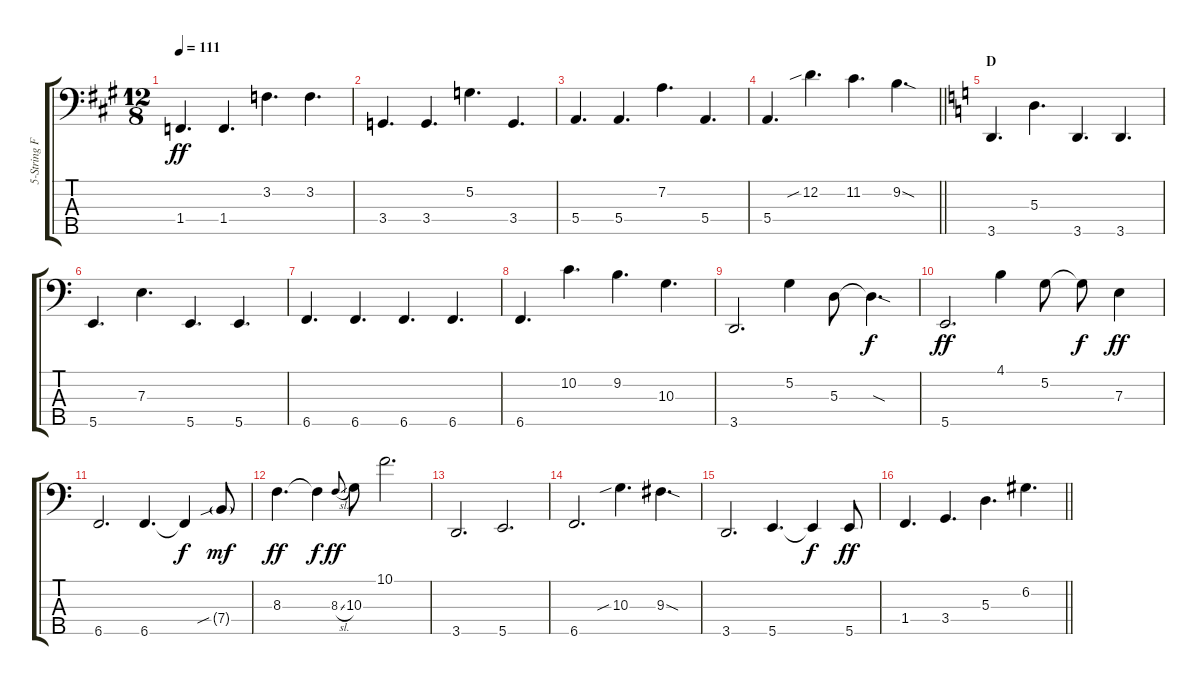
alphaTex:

\track ("5-String Fretless Bass" "5-String F") {instrument fretlessbass}
\staff {score tabs}
\tuning (G2 D2 A1 E1 B0) {hide}
\ts (12 8)
\tempo 111
\clef f4
\ks a
1.4.4{d dy ff} 1.4.4{d} 3.2.4{d} 3.2.4{d} |
3.4.4{d} 3.4.4{d} 5.2.4{d} 3.4.4{d} |
5.4.4{d} 5.4.4{d} 7.2.4{d} 5.4.4{d} |
\barLineRight lightlight
5.4.4{d} 12.2{sib}.4{d} 11.2.4{d} 9.2{sod}.4{d} |
\section ("" "D")
\ks c
3.5.4{d} 5.3.4{d} 3.5.4{d} 3.5.4{d} |
5.5.4{d} 7.3.4{d} 5.5.4{d} 5.5.4{d} |
6.5.4{d} 6.5.4{d} 6.5.4{d} 6.5.4{d} |
6.5.4{d} 10.2.4{d} 9.2.4{d} 10.3.4{d} |
3.5.2{d} 5.2.4 5.3.8 5.3{sod t}.4{d dy f} |
5.5.2{d dy ff} 4.1.4 5.2.8 5.2{t}.8{dy f} 7.3.4{dy ff} |
6.5.2{d} 6.5.4{d} 6.5{t}.4{dy f} 7.4{sib g}.8{dy mf} |
8.3.4{d dy ff} 8.3{t}.4{dy f} 8.3{sl}.8{gr onbeat dy ff} 10.3.8 10.1.2{d} |
3.5.2{d} 5.5.2{d} |
6.5.2{d} 10.3{sib}.4{d} 9.3{sod}.4{d} |
3.5.2{d} 5.5.4{d} 5.5{t}.4{dy f} 5.5.8{dy ff} |
\barLineRight lightlight
1.4.4{d} 3.4.4{d} 5.3.4{d} 6.2.4{d}
